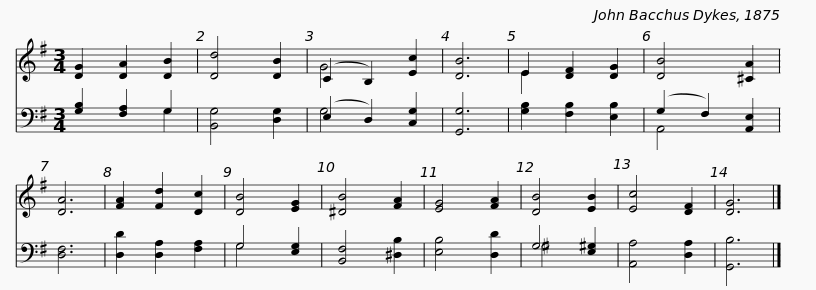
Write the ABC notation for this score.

X:1
%%score ( 1 2 ) ( 3 4 )
L:1/8
M:3/4
I:linebreak $
K:G
V:1 treble
V:2 treble
V:3 bass
V:4 bass
V:1
 [DG]2 [DA]2 [DB]2 | [Dd]4 [DB]2 | (C2 B,2) [Ec]2 | [DB]6 | E2 [DF]2 [DG]2 | %5
 [DB]4 [^CA]2 | [DA]6 | [FA]2 [Fd]2 [Dc]2 | [DB]4 [EG]2 | [^DB]4 [FA]2 |$ %10
 [EG]4 [FA]2 | [DB]4 [EB]2 | [Ec]4 [DF]2 | [DG]6 |] %14
V:2
 x6 | x6 | G4 x2 | x6 | E2 x4 | %5
 x6 | x6 | x6 | x6 | x6 |$ %10
 x6 | x6 | x6 | x6 |] %14
V:3
 [G,B,]2 [F,A,]2 G,2 | [B,,G,]4 [D,G,]2 | (E,2 D,2) [C,G,]2 | [G,,G,]6 | [G,B,]2 [F,B,]2 [E,B,]2 | %5
 (G,2 F,2) [A,,E,]2 | [D,F,]6 | [D,D]2 [D,A,]2 [F,A,]2 | G,4 [E,G,]2 | [B,,F,]4 [^D,B,]2 |$ %10
 [E,B,]4 [D,D]2 | G,4 [E,^G,]2 | [A,,A,]4 [D,A,]2 | [G,,B,]6 |] %14
V:4
 x4 G,2 | x6 | G,4 x2 | x6 | x6 | %5
 A,,4 x2 | x6 | x6 | G,4 x2 | x6 |$ %10
 x6 | ^G,4 x2 | x6 | x6 |] %14
